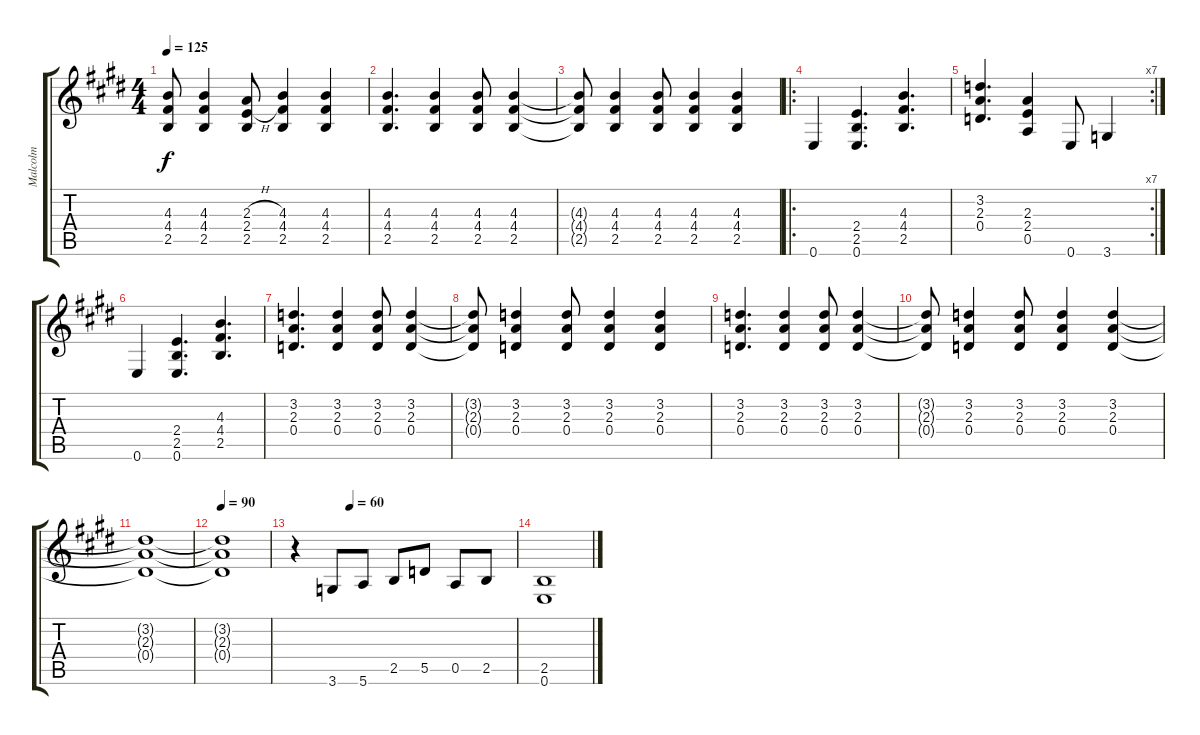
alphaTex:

\track ("Malcolm" "Malcolm") {instrument overdrivenguitar}
\staff {score tabs}
\tuning (E4 B3 G3 D3 A2 E2) {hide}
\ts (4 4)
\tempo 125
\clef g2
\ks e
(4.3{t} 4.4{t} 2.5{t}).8{dy f} (4.3 4.4 2.5).4 (2.3{h} 2.4{h} 2.5).8 (4.3 4.4 2.5).4 (4.3 4.4 2.5).4 |
(4.3 4.4 2.5).4{d} (4.3 4.4 2.5).4 (4.3 4.4 2.5).8 (4.3 4.4 2.5).4 |
(4.3{t} 4.4{t} 2.5{t}).8 (4.3 4.4 2.5).4 (4.3 4.4 2.5).8 (4.3 4.4 2.5).4 (4.3 4.4 2.5).4 |
\ro
0.6.4 (2.4 2.5 0.6).4{d} (4.3 4.4 2.5).4{d} |
\rc 7
(3.2 2.3 0.4).4{d} (2.3 2.4 0.5).4 0.6.8 3.6.4 |
0.6.4 (2.4 2.5 0.6).4{d} (4.3 4.4 2.5).4{d} |
(3.2 2.3 0.4).4{d} (3.2 2.3 0.4).4 (3.2 2.3 0.4).8 (3.2 2.3 0.4).4 |
(3.2{t} 2.3{t} 0.4{t}).8 (3.2 2.3 0.4).4 (3.2 2.3 0.4).8 (3.2 2.3 0.4).4 (3.2 2.3 0.4).4 |
(3.2 2.3 0.4).4{d} (3.2 2.3 0.4).4 (3.2 2.3 0.4).8 (3.2 2.3 0.4).4 |
(3.2{t} 2.3{t} 0.4{t}).8 (3.2 2.3 0.4).4 (3.2 2.3 0.4).8 (3.2 2.3 0.4).4 (3.2 2.3 0.4).4 |
(3.2{t} 2.3{t} 0.4{t}).1 |
\tempo 90
(3.2{t} 2.3{t} 0.4{t}).1 |
\tempo (60 0.25)
r.4 3.6.8 5.6.8 2.5.8 5.5.8 0.5.8 2.5.8 |
(2.5 0.6).1
